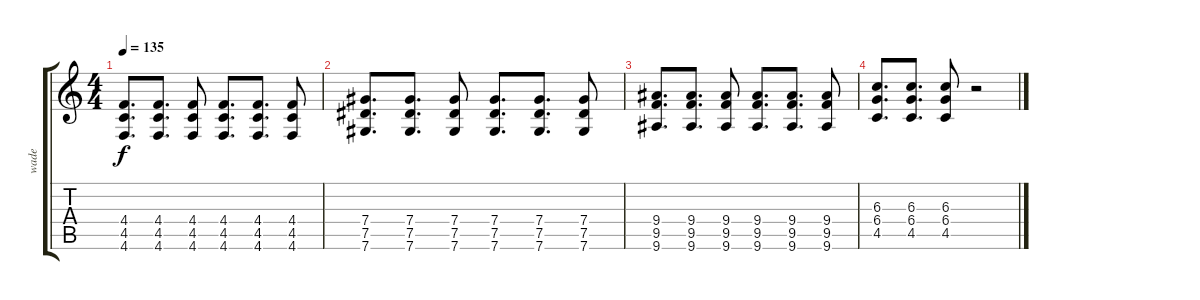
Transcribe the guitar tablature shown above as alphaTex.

\track ("wade" "wade") {instrument distortionguitar}
\staff {score tabs}
\tuning (Eb4 Bb3 Gb3 Db3 Ab2 Db2) {hide}
\ts (4 4)
\tempo 135
\clef g2
\ks c
(4.4 4.5 4.6).8{d dy f} (4.4 4.5 4.6).8{d} (4.4 4.5 4.6).8 (4.4 4.5 4.6).8{d} (4.4 4.5 4.6).8{d} (4.4 4.5 4.6).8 |
(7.4 7.5 7.6).8{d} (7.4 7.5 7.6).8{d} (7.4 7.5 7.6).8 (7.4 7.5 7.6).8{d} (7.4 7.5 7.6).8{d} (7.4 7.5 7.6).8 |
(9.4 9.5 9.6).8{d} (9.4 9.5 9.6).8{d} (9.4 9.5 9.6).8 (9.4 9.5 9.6).8{d} (9.4 9.5 9.6).8{d} (9.4 9.5 9.6).8 |
(6.3 6.4 4.5).8{d} (6.3 6.4 4.5).8{d} (6.3 6.4 4.5).8 r.2
